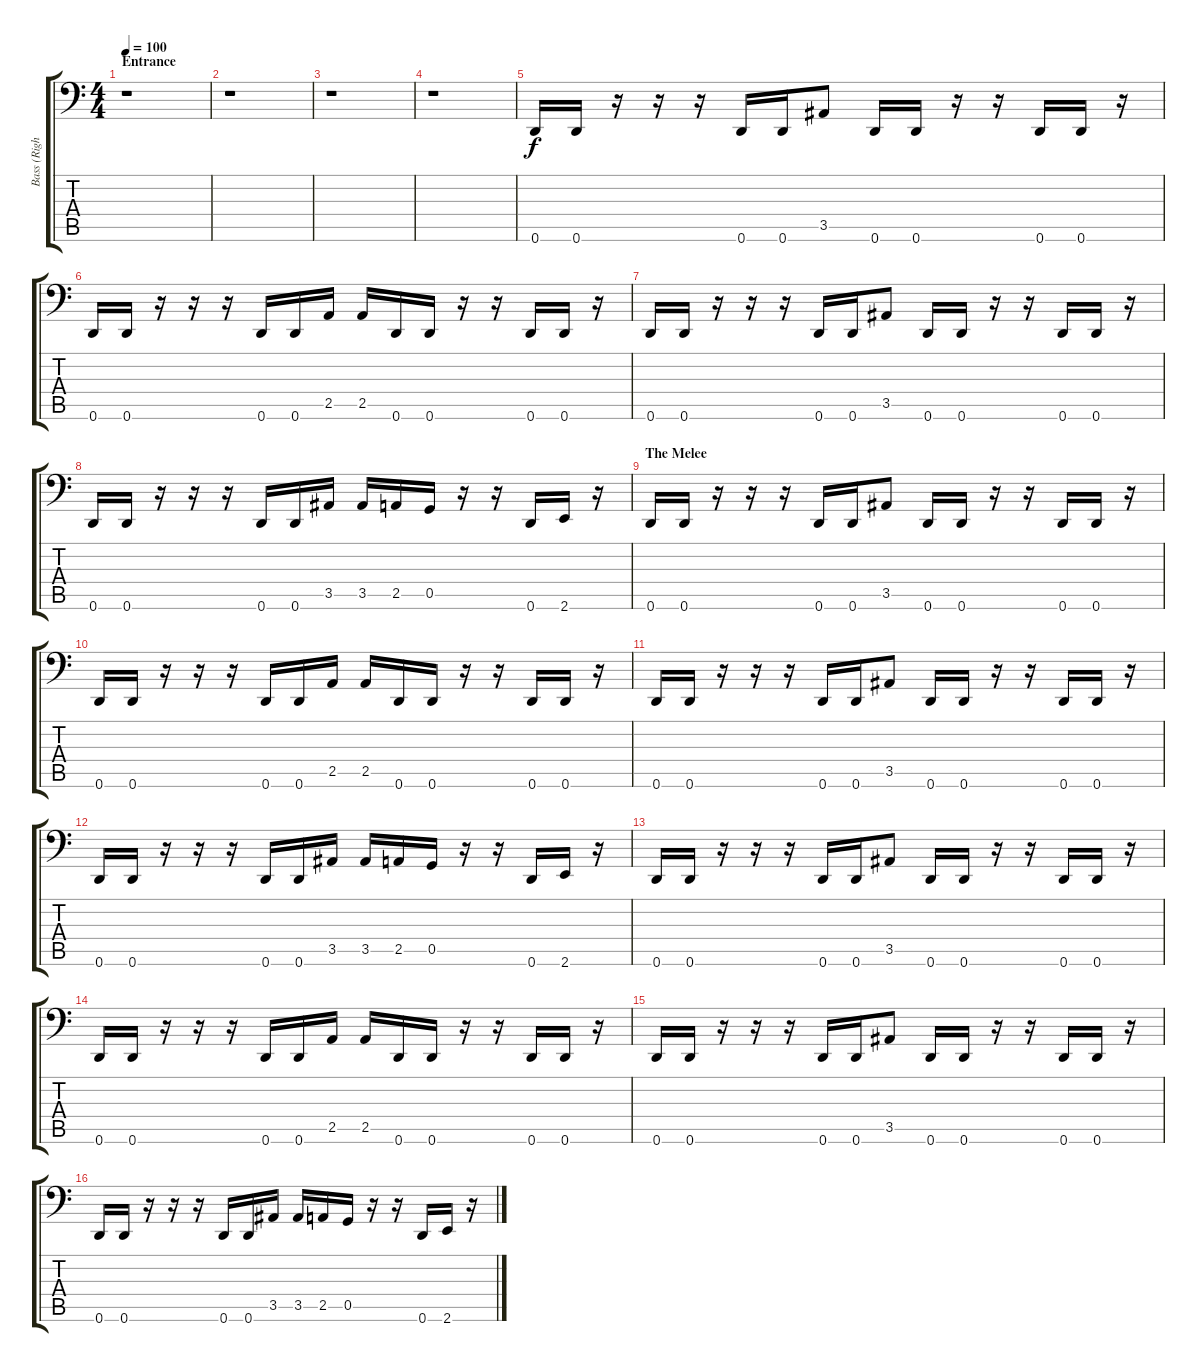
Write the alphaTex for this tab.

\track ("Bass (Right)" "Bass (Righ") {instrument contrabass}
\staff {score tabs}
\tuning (D3 A2 F2 C2 G1 D1) {hide}
\ts (4 4)
\section ("" "Entrance")
\tempo 100
\clef f4
\ks c
r.1{dy f instrument contrabass} |
r.1 |
r.1 |
r.1 |
0.6.16 0.6.16 r.16 r.16 r.16 0.6.16 0.6.16 3.5.8 0.6.16 0.6.16 r.16 r.16 0.6.16 0.6.16 r.16 |
0.6.16 0.6.16 r.16 r.16 r.16 0.6.16 0.6.16 2.5.16 2.5.16 0.6.16 0.6.16 r.16 r.16 0.6.16 0.6.16 r.16 |
0.6.16 0.6.16 r.16 r.16 r.16 0.6.16 0.6.16 3.5.8 0.6.16 0.6.16 r.16 r.16 0.6.16 0.6.16 r.16 |
0.6.16 0.6.16 r.16 r.16 r.16 0.6.16 0.6.16 3.5.16 3.5.16 2.5.16 0.5.16 r.16 r.16 0.6.16 2.6.16 r.16 |
\section ("" "The Melee")
0.6.16 0.6.16 r.16 r.16 r.16 0.6.16 0.6.16 3.5.8 0.6.16 0.6.16 r.16 r.16 0.6.16 0.6.16 r.16 |
0.6.16 0.6.16 r.16 r.16 r.16 0.6.16 0.6.16 2.5.16 2.5.16 0.6.16 0.6.16 r.16 r.16 0.6.16 0.6.16 r.16 |
0.6.16 0.6.16 r.16 r.16 r.16 0.6.16 0.6.16 3.5.8 0.6.16 0.6.16 r.16 r.16 0.6.16 0.6.16 r.16 |
0.6.16 0.6.16 r.16 r.16 r.16 0.6.16 0.6.16 3.5.16 3.5.16 2.5.16 0.5.16 r.16 r.16 0.6.16 2.6.16 r.16 |
0.6.16 0.6.16 r.16 r.16 r.16 0.6.16 0.6.16 3.5.8 0.6.16 0.6.16 r.16 r.16 0.6.16 0.6.16 r.16 |
0.6.16 0.6.16 r.16 r.16 r.16 0.6.16 0.6.16 2.5.16 2.5.16 0.6.16 0.6.16 r.16 r.16 0.6.16 0.6.16 r.16 |
0.6.16 0.6.16 r.16 r.16 r.16 0.6.16 0.6.16 3.5.8 0.6.16 0.6.16 r.16 r.16 0.6.16 0.6.16 r.16 |
0.6.16 0.6.16 r.16 r.16 r.16 0.6.16 0.6.16 3.5.16 3.5.16 2.5.16 0.5.16 r.16 r.16 0.6.16 2.6.16 r.16
